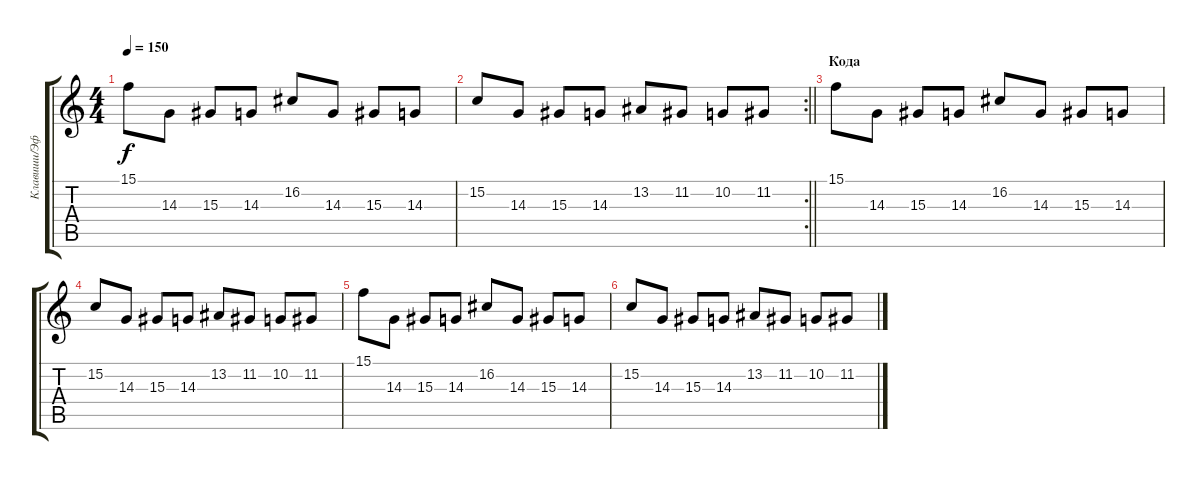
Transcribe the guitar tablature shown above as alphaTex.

\track ("Клавиши/Эффекты" "Клавиши/Эф") {instrument synthstrings1}
\staff {score tabs}
\tuning (D4 A3 F3 C3 G2 C2) {hide}
\ts (4 4)
\tempo 150
\clef g2
\ks c
15.1.8{dy f} 14.3.8 15.3.8 14.3.8 16.2.8 14.3.8 15.3.8 14.3.8 |
\rc 2
\barLineRight lightlight
15.2.8 14.3.8 15.3.8 14.3.8 13.2.8 11.2.8 10.2.8 11.2.8{volume 13} |
\section ("" "Кода")
15.1.8{volume 0} 14.3.8 15.3.8 14.3.8 16.2.8 14.3.8 15.3.8 14.3.8 |
15.2.8 14.3.8 15.3.8 14.3.8 13.2.8 11.2.8 10.2.8 11.2.8 |
15.1.8 14.3.8 15.3.8 14.3.8 16.2.8 14.3.8 15.3.8 14.3.8 |
15.2.8 14.3.8 15.3.8 14.3.8 13.2.8 11.2.8 10.2.8 11.2.8
